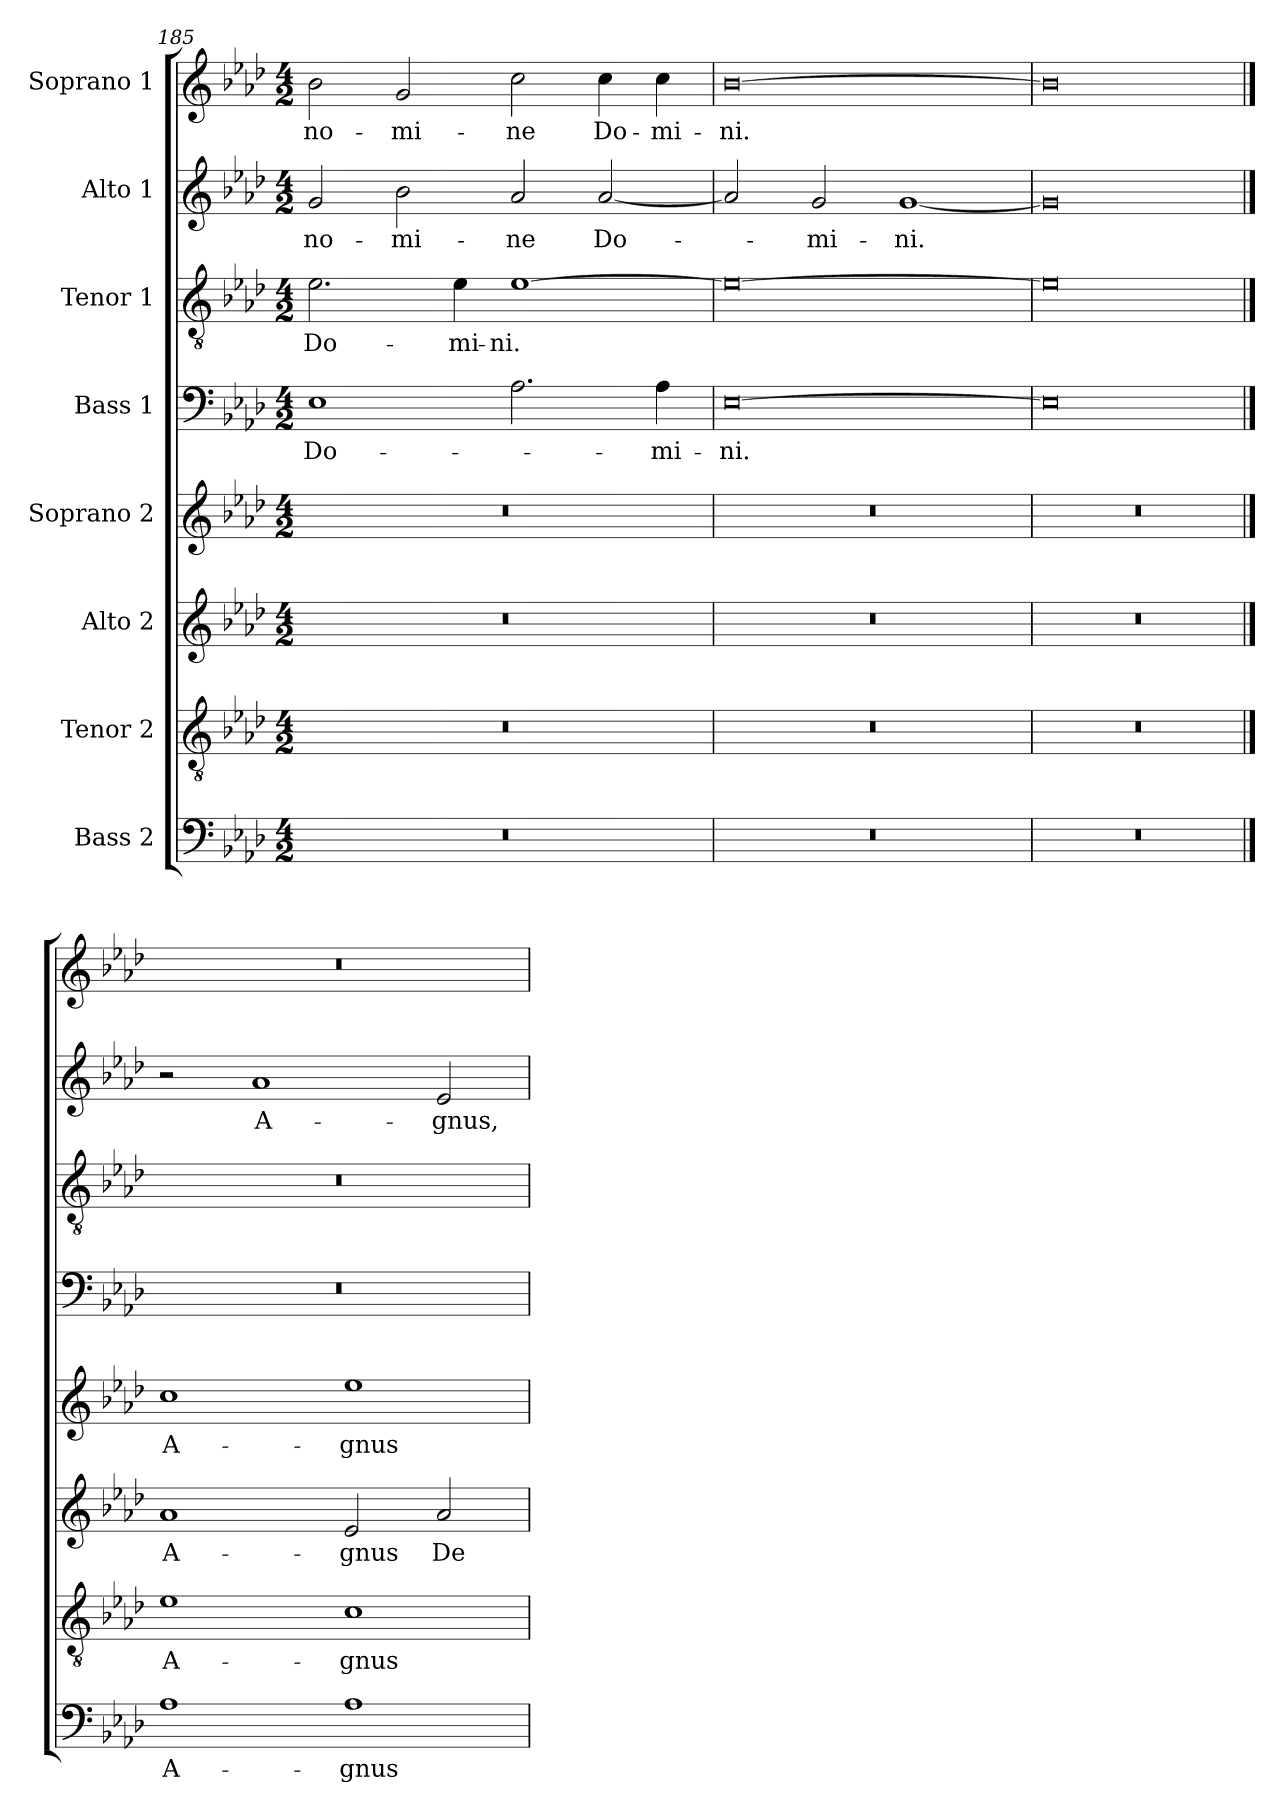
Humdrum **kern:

**kern	**text	**kern	**text	**kern	**text	**kern	**text	**kern	**text	**kern	**text	**kern	**text	**kern	**text
*part8	*part8	*part7	*part7	*part6	*part6	*part5	*part5	*part4	*part4	*part3	*part3	*part2	*part2	*part1	*part1
*staff8	*staff8	*staff7	*staff7	*staff6	*staff6	*staff5	*staff5	*staff4	*staff4	*staff3	*staff3	*staff2	*staff2	*staff1	*staff1
*I"Bass 2	*	*I"Tenor 2	*	*I"Alto 2	*	*I"Soprano 2	*	*I"Bass 1	*	*I"Tenor 1	*	*I"Alto 1	*	*I"Soprano 1	*
!!LO:LB:g=z
*clefF4	*	*clefGv2	*	*clefG2	*	*clefG2	*	*clefF4	*	*clefGv2	*	*clefG2	*	*clefG2	*
*k[b-e-a-d-]	*	*k[b-e-a-d-]	*	*k[b-e-a-d-]	*	*k[b-e-a-d-]	*	*k[b-e-a-d-]	*	*k[b-e-a-d-]	*	*k[b-e-a-d-]	*	*k[b-e-a-d-]	*
*A-:	*	*A-:	*	*A-:	*	*A-:	*	*A-:	*	*A-:	*	*A-:	*	*A-:	*
*M4/2	*	*M4/2	*	*M4/2	*	*M4/2	*	*M4/2	*	*M4/2	*	*M4/2	*	*M4/2	*
=185	=185	=185	=185	=185	=185	=185	=185	=185	=185	=185	=185	=185	=185	=185	=185
0r	.	0r	.	0r	.	0r	.	1E-	Do-	2.e-\	Do-	2g/	no-	2b-\	no-
.	.	.	.	.	.	.	.	.	.	.	.	2b-\	-mi-	2g/	-mi-
.	.	.	.	.	.	.	.	.	.	4e-\	-mi-	.	.	.	.
.	.	.	.	.	.	.	.	2.A-\	.	[1e-	-ni.	2a-/	-ne	2cc\	-ne
.	.	.	.	.	.	.	.	.	.	.	.	[2a-/	Do-	4cc\	Do-
.	.	.	.	.	.	.	.	4A-\	-mi-	.	.	.	.	4cc\	-mi-
=186	=186	=186	=186	=186	=186	=186	=186	=186	=186	=186	=186	=186	=186	=186	=186
0r	.	0r	.	0r	.	0r	.	[0E-	-ni.	0e-_	.	2a-/]	.	[0b-	-ni.
.	.	.	.	.	.	.	.	.	.	.	.	2g/	-mi-	.	.
.	.	.	.	.	.	.	.	.	.	.	.	[1g	-ni.	.	.
=187	=187	=187	=187	=187	=187	=187	=187	=187	=187	=187	=187	=187	=187	=187	=187
0r	.	0r	.	0r	.	0r	.	0E-]	.	0e-]	.	0g]	.	0b-]	.
!!LO:PB:g=z
==188	==188	==188	==188	==188	==188	==188	==188	==188	==188	==188	==188	==188	==188	==188	==188
1A-	A-	1e-	A-	1a-	A-	1cc	A-	0r	.	0r	.	2r	.	0r	.
.	.	.	.	.	.	.	.	.	.	.	.	1a-	A-	.	.
1A-	-gnus	1c	-gnus	2e-/	-gnus	1ee-	-gnus	.	.	.	.	.	.	.	.
.	.	.	.	2a-/	De-	.	.	.	.	.	.	2e-/	-gnus,	.	.
=	=	=	=	=	=	=	=	=	=	=	=	=	=	=	=
*-	*-	*-	*-	*-	*-	*-	*-	*-	*-	*-	*-	*-	*-	*-	*-
